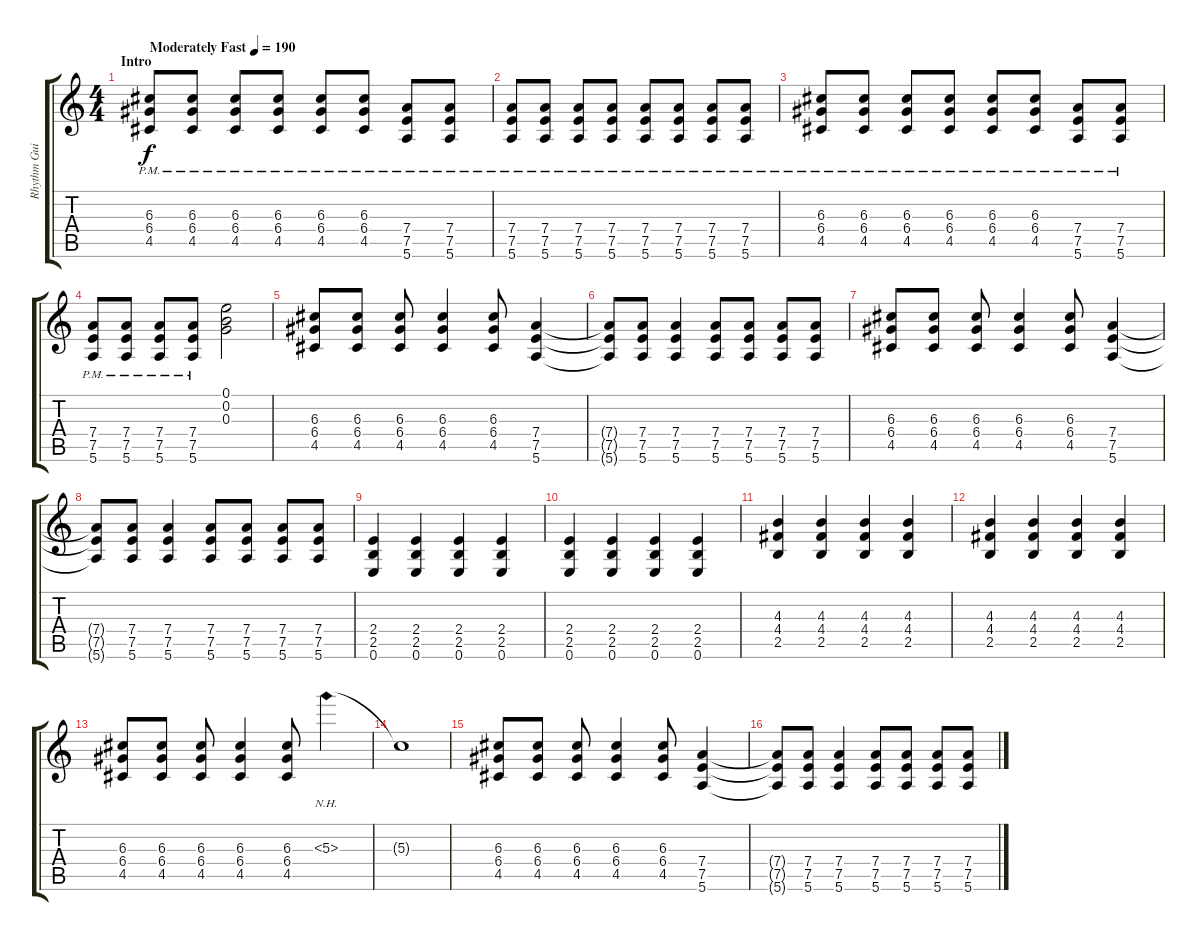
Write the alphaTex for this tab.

\track ("Rhythm Guitar" "Rhythm Gui") {instrument distortionguitar}
\staff {score tabs}
\tuning (E4 B3 G3 D3 A2 E2) {hide}
\ts (4 4)
\section ("" "Intro")
\tempo (190 "Moderately Fast")
\clef g2
\ks c
(6.3{pm} 6.4{pm} 4.5{pm}).8{dy f instrument distortionguitar} (6.3{pm} 6.4{pm} 4.5{pm}).8 (6.3{pm} 6.4{pm} 4.5{pm}).8 (6.3{pm} 6.4{pm} 4.5{pm}).8 (6.3{pm} 6.4{pm} 4.5{pm}).8 (6.3{pm} 6.4{pm} 4.5{pm}).8 (7.4{pm} 7.5{pm} 5.6{pm}).8 (7.4{pm} 7.5{pm} 5.6{pm}).8 |
(7.4{pm} 7.5{pm} 5.6{pm}).8 (7.4{pm} 7.5{pm} 5.6{pm}).8 (7.4{pm} 7.5{pm} 5.6{pm}).8 (7.4{pm} 7.5{pm} 5.6{pm}).8 (7.4{pm} 7.5{pm} 5.6{pm}).8 (7.4{pm} 7.5{pm} 5.6{pm}).8 (7.4{pm} 7.5{pm} 5.6{pm}).8 (7.4{pm} 7.5{pm} 5.6{pm}).8 |
(6.3{pm} 6.4{pm} 4.5{pm}).8 (6.3{pm} 6.4{pm} 4.5{pm}).8 (6.3{pm} 6.4{pm} 4.5{pm}).8 (6.3{pm} 6.4{pm} 4.5{pm}).8 (6.3{pm} 6.4{pm} 4.5{pm}).8 (6.3{pm} 6.4{pm} 4.5{pm}).8 (7.4{pm} 7.5{pm} 5.6{pm}).8 (7.4{pm} 7.5{pm} 5.6{pm}).8 |
(7.4{pm} 7.5{pm} 5.6{pm}).8 (7.4{pm} 7.5{pm} 5.6{pm}).8 (7.4{pm} 7.5{pm} 5.6{pm}).8 (7.4{pm} 7.5{pm} 5.6{pm}).8 (0.1 0.2 0.3).2 |
(6.3 6.4 4.5).8 (6.3 6.4 4.5).8 (6.3 6.4 4.5).8 (6.3 6.4 4.5).4 (6.3 6.4 4.5).8 (7.4 7.5 5.6).4 |
(7.4{t} 7.5{t} 5.6{t}).8 (7.4 7.5 5.6).8 (7.4 7.5 5.6).4 (7.4 7.5 5.6).8 (7.4 7.5 5.6).8 (7.4 7.5 5.6).8 (7.4 7.5 5.6).8 |
(6.3 6.4 4.5).8 (6.3 6.4 4.5).8 (6.3 6.4 4.5).8 (6.3 6.4 4.5).4 (6.3 6.4 4.5).8 (7.4 7.5 5.6).4 |
(7.4{t} 7.5{t} 5.6{t}).8 (7.4 7.5 5.6).8 (7.4 7.5 5.6).4 (7.4 7.5 5.6).8 (7.4 7.5 5.6).8 (7.4 7.5 5.6).8 (7.4 7.5 5.6).8 |
(2.4 2.5 0.6).4 (2.4 2.5 0.6).4 (2.4 2.5 0.6).4 (2.4 2.5 0.6).4 |
(2.4 2.5 0.6).4 (2.4 2.5 0.6).4 (2.4 2.5 0.6).4 (2.4 2.5 0.6).4 |
(4.3 4.4 2.5).4 (4.3 4.4 2.5).4 (4.3 4.4 2.5).4 (4.3 4.4 2.5).4 |
(4.3 4.4 2.5).4 (4.3 4.4 2.5).4 (4.3 4.4 2.5).4 (4.3 4.4 2.5).4 |
(6.3 6.4 4.5).8 (6.3 6.4 4.5).8 (6.3 6.4 4.5).8 (6.3 6.4 4.5).4 (6.3 6.4 4.5).8 5.3{nh}.4 |
5.3{t}.1 |
(6.3 6.4 4.5).8 (6.3 6.4 4.5).8 (6.3 6.4 4.5).8 (6.3 6.4 4.5).4 (6.3 6.4 4.5).8 (7.4 7.5 5.6).4 |
(7.4{t} 7.5{t} 5.6{t}).8 (7.4 7.5 5.6).8 (7.4 7.5 5.6).4 (7.4 7.5 5.6).8 (7.4 7.5 5.6).8 (7.4 7.5 5.6).8 (7.4 7.5 5.6).8
